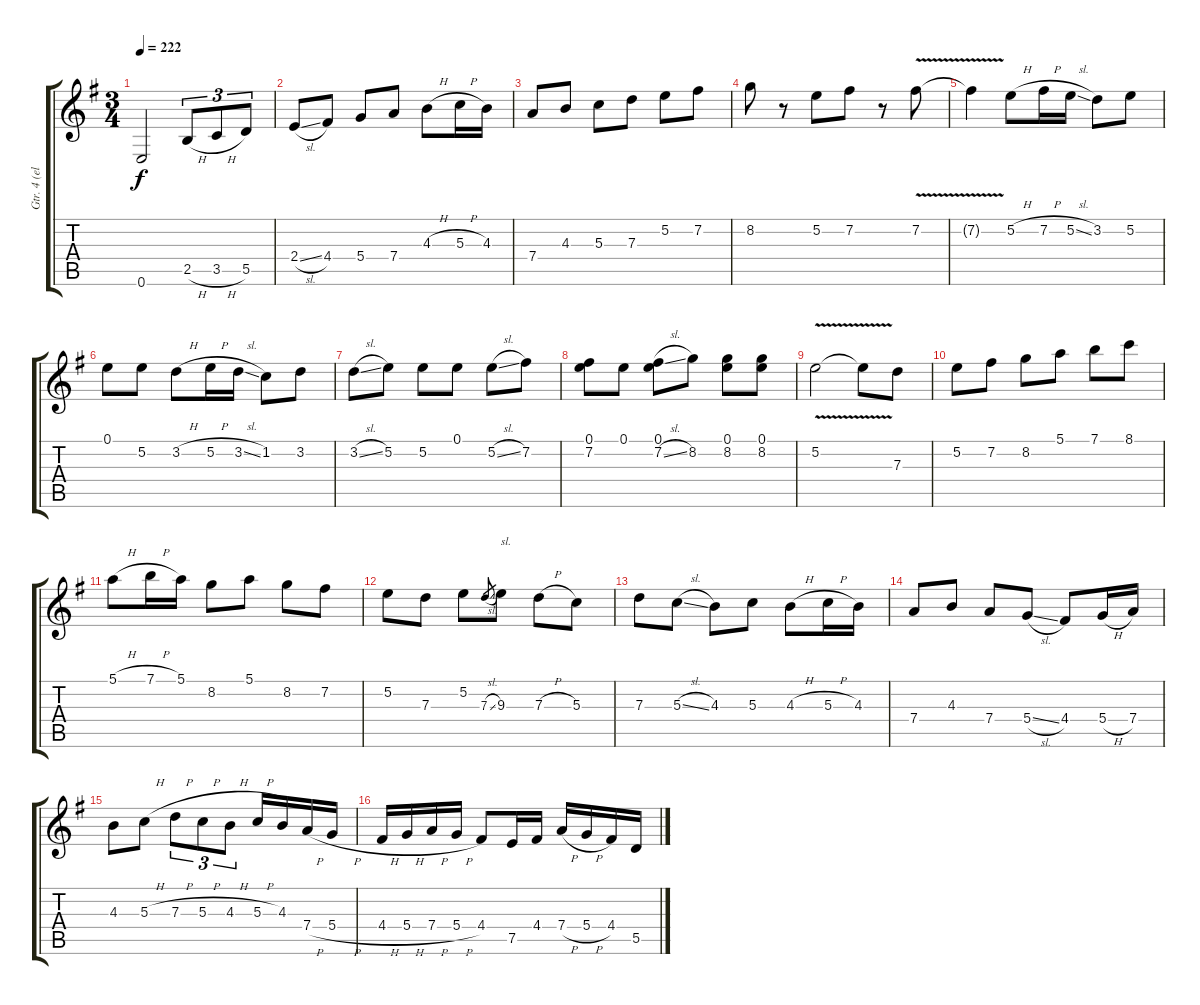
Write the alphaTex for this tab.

\track ("Gtr. 4 (elec.)" "Gtr. 4 (el") {instrument distortionguitar}
\staff {score tabs}
\tuning (E4 B3 G3 D3 A2 E2) {hide}
\ts (3 4)
\tempo 222
\clef g2
\ks g
0.6.2{dy f} 2.5{h}.8{tu (3 2)} 3.5{h}.8{tu (3 2)} 5.5.8{tu (3 2)} |
2.4{sl}.8 4.4.8 5.4.8 7.4.8 4.3{h}.8 5.3{h}.16 4.3.16 |
7.4.8 4.3.8 5.3.8 7.3.8 5.2.8 7.2.8 |
8.2.8 r.8 5.2.8 7.2.8 r.8 7.2{v}.8 |
7.2{t}.4 5.2{h}.8 7.2{h}.16 5.2{sl}.16 3.2.8 5.2.8 |
0.1.8 5.2.8 3.2{h}.8 5.2{h}.16 3.2{sl}.16 1.2.8 3.2.8 |
3.2{sl}.8 5.2.8 5.2.8 0.1.8 5.2{sl}.8 7.2.8 |
(0.1 7.2).8 0.1.8 (0.1 7.2{sl}).8 8.2.8 (0.1 8.2).8 (0.1 8.2).8 |
5.2{v}.2 5.2{t}.8 7.3.8 |
5.2.8 7.2.8 8.2.8 5.1.8 7.1.8 8.1.8 |
5.1{h}.8 7.1{h}.16 5.1.16 8.2.8 5.1.8 8.2.8 7.2.8 |
5.2.8 7.3.8 5.2.8 7.3{sl}.8{gr} 9.3.8{txt "sl."} 7.3{h}.8 5.3.8 |
7.3.8 5.3{sl}.8 4.3.8 5.3.8 4.3{h}.8 5.3{h}.16 4.3.16 |
7.4.8 4.3.8 7.4.8 5.4{sl}.8 4.4.8 5.4{h}.16 7.4.16 |
4.3.8 5.3{h}.8 7.3{h}.8{tu (3 2)} 5.3{h}.8{tu (3 2)} 4.3{h}.8{tu (3 2)} 5.3{h}.16 4.3.16 7.4{h}.16 5.4{h}.16 |
4.4{h}.16 5.4{h}.16 7.4{h}.16 5.4{h}.16 4.4.8 7.5.16 4.4.16 7.4{h}.16 5.4{h}.16 4.4.16 5.5{sl}.16
